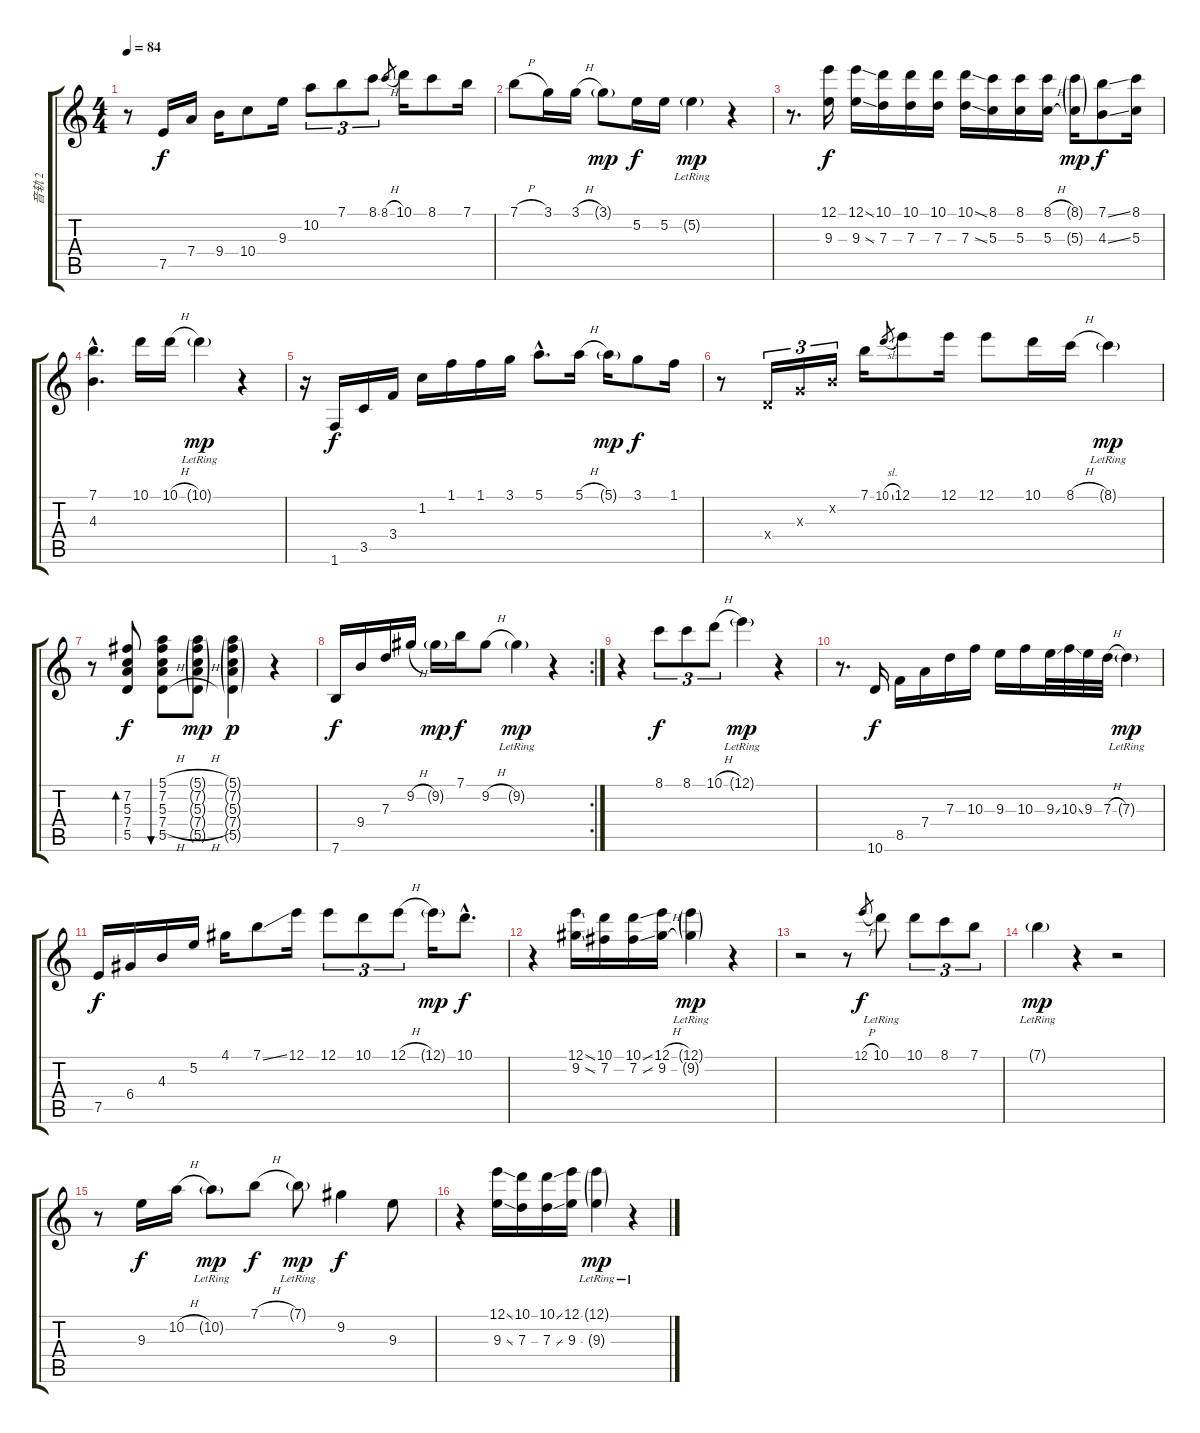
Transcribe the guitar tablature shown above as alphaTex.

\track ("音轨 2" "音轨 2") {instrument acousticguitarnylon}
\staff {score tabs}
\tuning (E4 B3 G3 D3 A2 E2) {hide}
\ts (4 4)
\tempo 84
\clef g2
\ks c
r.8{dy mp} 7.5.16{dy f} 7.4.16 9.4.16 10.4.8 9.3.16 10.2.8{tu (3 2)} 7.1.8{tu (3 2)} 8.1.8{tu (3 2)} 8.1{h}.8{gr} 10.1.16 8.1.8 7.1.16 |
7.1{h}.8 3.1.16 3.1{h}.16 3.1{g}.8{dy mp} 5.2.16{dy f} 5.2.16 5.2{g lr}.4{dy mp} r.4 |
r.8{d} (12.1 9.3).16{dy f} (12.1{ss} 9.3{ss}).16 (10.1 7.3).16 (10.1 7.3).16 (10.1 7.3).16 (10.1{ss} 7.3{ss}).16 (8.1 5.3).16 (8.1 5.3).16 (8.1{h} 5.3{h}).16 (8.1{g} 5.3{g}).16{dy mp} (7.1{ss} 4.3{ss}).8{dy f} (8.1 5.3).16 |
(7.1{hac} 4.3{hac}).4{d} 10.1.16 10.1{h}.16 10.1{g lr}.4{dy mp} r.4 |
r.16 1.6.16{dy f} 3.5.16 3.4.16 1.2.16 1.1.16 1.1.16 3.1.16 5.1{hac}.8{d} 5.1{h}.16 5.1{g}.16{dy mp} 3.1.8{dy f} 1.1.16 |
r.8 0.4{x}.16{tu (3 2)} 0.3{x}.16{tu (3 2)} 0.2{x}.16{tu (3 2)} 7.1.16 10.1{sl}.8{gr} 12.1.8 12.1.16 12.1.8 10.1.16 8.1{h}.16 8.1{g lr}.4{dy mp} |
r.8 (7.2 5.3 7.4 5.5).8{bd 480 dy f} (5.1{h} 7.2{h} 5.3{h} 7.4{h} 5.5{h}).8{bu 480} (5.1{h g} 7.2{h g} 5.3{h g} 7.4{h g} 5.5{h g}).8{dy mp} (5.1{g} 7.2{g} 5.3{g} 7.4{g} 5.5{g}).4{dy p} r.4 |
\rc 2
7.6.16{dy f} 9.4.16 7.3.16 9.2{h}.16 9.2{g}.16{dy mp} 7.1.16{dy f} 9.2{h}.8 9.2{g lr}.4{dy mp} r.4 |
r.4 8.1.8{tu (3 2) dy f} 8.1.8{tu (3 2)} 10.1{h}.8{tu (3 2)} 12.1{g lr}.4{dy mp} r.4 |
r.8{d} 10.6.16{dy f} 8.5.16 7.4.16 7.3.16 10.3.16 9.3.16 10.3.16 9.3{ss}.32 10.3{ss}.32 9.3.32 7.3{h}.32 7.3{g lr}.4{dy mp} |
7.5.16{dy f} 6.4.16 4.3.16 5.2.16 4.1.16 7.1{ss}.8 12.1.16 12.1.8{tu (3 2)} 10.1.8{tu (3 2)} 12.1{h}.8{tu (3 2)} 12.1{g}.16{dy mp} 10.1{hac}.8{d dy f} |
r.4 (12.1{ss} 9.2{ss}).16 (10.1 7.2).16 (10.1{ss} 7.2{ss}).16 (12.1{h} 9.2{h}).16 (12.1{g lr} 9.2{g lr}).4{dy mp} r.4 |
r.2 r.8 12.1{h}.8{gr dy f} 10.1{lr}.8 10.1.8{tu (3 2)} 8.1.8{tu (3 2)} 7.1.8{tu (3 2)} |
7.1{g lr}.4{dy mp} r.4 r.2 |
r.8 9.3.16{dy f} 10.2{h}.16 10.2{g lr}.8{dy mp} 7.1{h}.8{dy f} 7.1{g lr}.8{dy mp} 9.2.4{dy f} 9.3.8 |
r.4 (12.1{ss} 9.3{ss}).16 (10.1 7.3).16 (10.1{ss} 7.3{ss}).16 (12.1 9.3).16 (12.1{g lr} 9.3{g lr}).4{dy mp} r.4
